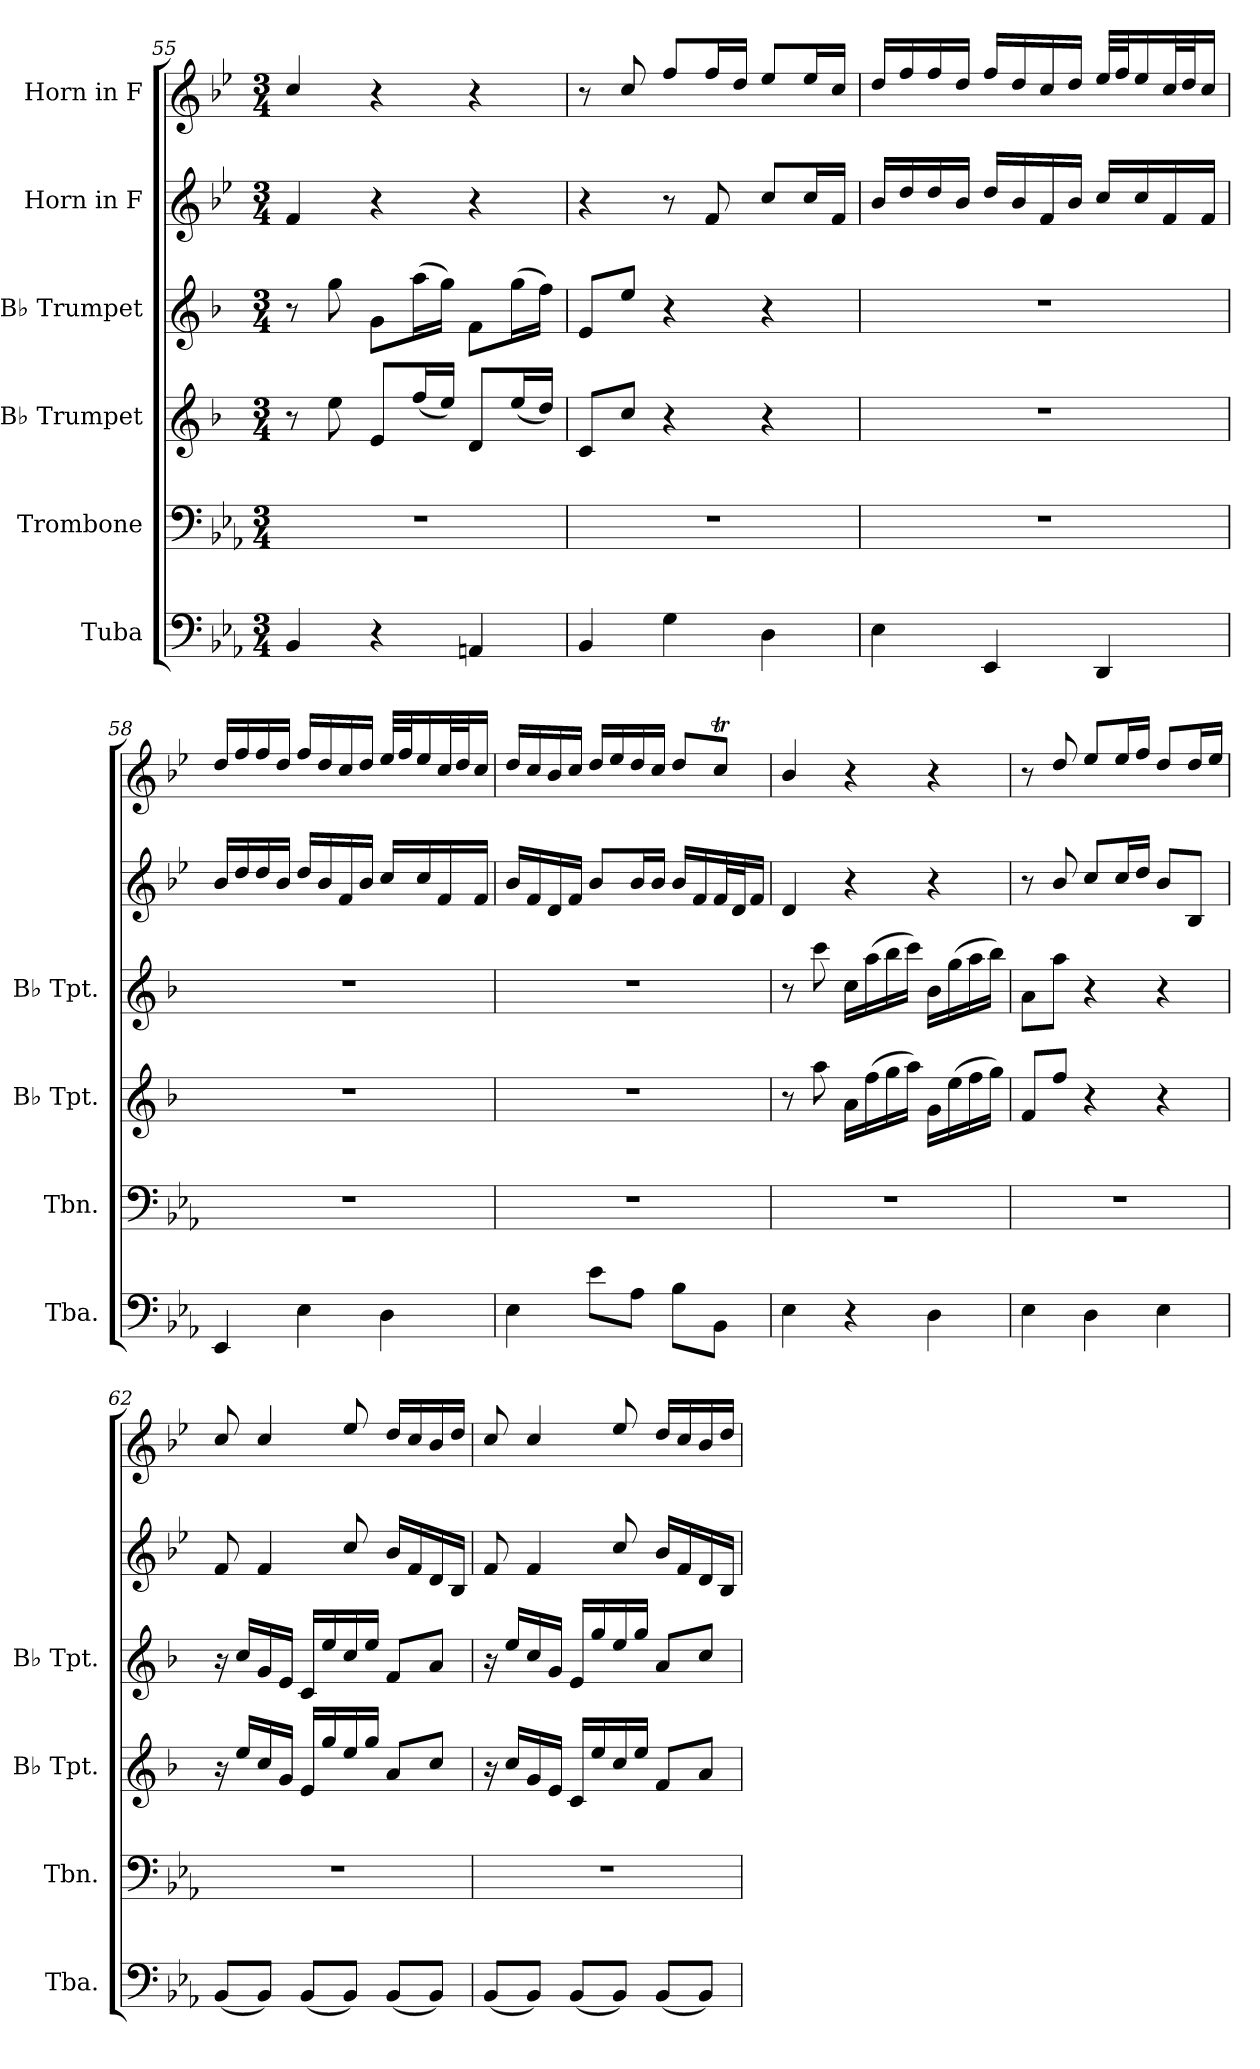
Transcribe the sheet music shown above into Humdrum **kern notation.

**kern	**kern	**kern	**kern	**kern	**kern
*part6	*part5	*part4	*part3	*part2	*part1
*staff6	*staff5	*staff4	*staff3	*staff2	*staff1
*I"Tuba	*I"Trombone	*I"B♭ Trumpet	*I"B♭ Trumpet	*I"Horn in F	*I"Horn in F
*I'Tba.	*I'Tbn.	*I'B♭ Tpt.	*I'B♭ Tpt.	*	*
*clefF4	*clefF4	*clefG2	*clefG2	*clefG2	*clefG2
*	*	*ITrd1c2	*ITrd1c2	*ITrd4c7	*ITrd4c7
*k[b-e-a-]	*k[b-e-a-]	*k[b-e-a-]	*k[b-e-a-]	*k[b-e-a-]	*k[b-e-a-]
*M3/4	*M3/4	*M3/4	*M3/4	*M3/4	*M3/4
=55	=55	=55	=55	=55	=55
4BB-/	2.r	8r	8r	4B-/	4f/
.	.	8dd\	8ff\	.	.
4r	.	8d/L	8f\L	4r	4r
.	.	(<16ee-/L	(>16gg\L	.	.
.	.	16dd/JJ)	16ff\JJ)	.	.
4AAn/	.	8c/L	8e-\L	4r	4r
.	.	(<16dd/L	(>16ff\L	.	.
.	.	16cc/JJ)	16ee-\JJ)	.	.
=56	=56	=56	=56	=56	=56
4BB-/	2.r	8B-/L	8d/L	4r	8r
.	.	8b-/J	8dd/J	.	8f/
4G\	.	4r	4r	8r	8b-/L
.	.	.	.	8B-/	16b-/L
.	.	.	.	.	16g/JJ
4D\	.	4r	4r	8f/L	8a-/L
.	.	.	.	16f/L	16a-/L
.	.	.	.	16B-/JJ	16f/JJ
!!LO:LB:g=z
=57	=57	=57	=57	=57	=57
4E-\	2.r	2.r	2.r	16e-/LL	16g/LL
.	.	.	.	16g/	16b-/
.	.	.	.	16g/	16b-/
.	.	.	.	16e-/JJ	16g/JJ
4EE-/	.	.	.	16g/LL	16b-/LL
.	.	.	.	16e-/	16g/
.	.	.	.	16B-/	16f/
.	.	.	.	16e-/JJ	16g/JJ
4DD/	.	.	.	16f/LL	32a-/LLL
.	.	.	.	.	32b-/J
.	.	.	.	16f/	16a-/
.	.	.	.	16B-/	32f/L
.	.	.	.	.	32g/J
.	.	.	.	16B-/JJ	16f/JJ
=58	=58	=58	=58	=58	=58
4EE-/	2.r	2.r	2.r	16e-/LL	16g/LL
.	.	.	.	16g/	16b-/
.	.	.	.	16g/	16b-/
.	.	.	.	16e-/JJ	16g/JJ
4E-\	.	.	.	16g/LL	16b-/LL
.	.	.	.	16e-/	16g/
.	.	.	.	16B-/	16f/
.	.	.	.	16e-/JJ	16g/JJ
4D\	.	.	.	16f/LL	32a-/LLL
.	.	.	.	.	32b-/J
.	.	.	.	16f/	16a-/
.	.	.	.	16B-/	32f/L
.	.	.	.	.	32g/J
.	.	.	.	16B-/JJ	16f/JJ
=59	=59	=59	=59	=59	=59
4E-\	2.r	2.r	2.r	16e-/LL	16g/LL
.	.	.	.	16B-/	16f/
.	.	.	.	16G/	16e-/
.	.	.	.	16B-/JJ	16f/JJ
8e-\L	.	.	.	8e-/L	16g/LL
.	.	.	.	.	16a-/
8A-\J	.	.	.	16e-/L	16g/
.	.	.	.	16e-/JJ	16f/JJ
8B-\L	.	.	.	16e-/LL	8g/L
.	.	.	.	16B-/	.
8BB-\J	.	.	.	32B-/L	8fT/J
.	.	.	.	32G/J	.
.	.	.	.	16B-/JJ	.
=60	=60	=60	=60	=60	=60
4E-\	2.r	8r	8r	4G/	4e-/
.	.	8gg\	8bb-\	.	.
4r	.	16g\LL	16b-\LL	4r	4r
.	.	(>16ee-\	(>16gg\	.	.
.	.	16ff\	16aa-\	.	.
.	.	16gg\JJ)	16bb-\JJ)	.	.
4D\	.	16f\LL	16a-\LL	4r	4r
.	.	(>16dd\	(>16ff\	.	.
.	.	16ee-\	16gg\	.	.
.	.	16ff\JJ)	16aa-\JJ)	.	.
=61	=61	=61	=61	=61	=61
4E-\	2.r	8e-/L	8g\L	8r	8r
.	.	8ee-/J	8gg\J	8e-/	8g/
4D\	.	4r	4r	8f/L	8a-/L
.	.	.	.	16f/L	16a-/L
.	.	.	.	16g/JJ	16b-/JJ
4E-\	.	4r	4r	8e-/L	8g/L
.	.	.	.	8E-/J	16g/L
.	.	.	.	.	16a-/JJ
!!LO:PB:g=z
=62	=62	=62	=62	=62	=62
(<8BB-/L	2.r	16r	16r	8B-/	8f/
.	.	16dd/LL	16b-/LL	.	.
8BB-/J)	.	16b-/	16f/	4B-/	4f/
.	.	16f/JJ	16d/JJ	.	.
(<8BB-/L	.	16d/LL	16B-/LL	.	.
.	.	16ff/	16dd/	.	.
8BB-/J)	.	16dd/	16b-/	8f/	8a-/
.	.	16ff/JJ	16dd/JJ	.	.
(<8BB-/L	.	8g/L	8e-/L	16e-/LL	16g/LL
.	.	.	.	16B-/	16f/
8BB-/J)	.	8b-/J	8g/J	16G/	16e-/
.	.	.	.	16E-/JJ	16g/JJ
=63	=63	=63	=63	=63	=63
(<8BB-/L	2.r	16r	16r	8B-/	8f/
.	.	16b-/LL	16dd/LL	.	.
8BB-/J)	.	16f/	16b-/	4B-/	4f/
.	.	16d/JJ	16f/JJ	.	.
(<8BB-/L	.	16B-/LL	16d/LL	.	.
.	.	16dd/	16ff/	.	.
8BB-/J)	.	16b-/	16dd/	8f/	8a-/
.	.	16dd/JJ	16ff/JJ	.	.
(<8BB-/L	.	8e-/L	8g/L	16e-/LL	16g/LL
.	.	.	.	16B-/	16f/
8BB-/J)	.	8g/J	8b-/J	16G/	16e-/
.	.	.	.	16E-/JJ	16g/JJ
=	=	=	=	=	=
*-	*-	*-	*-	*-	*-
